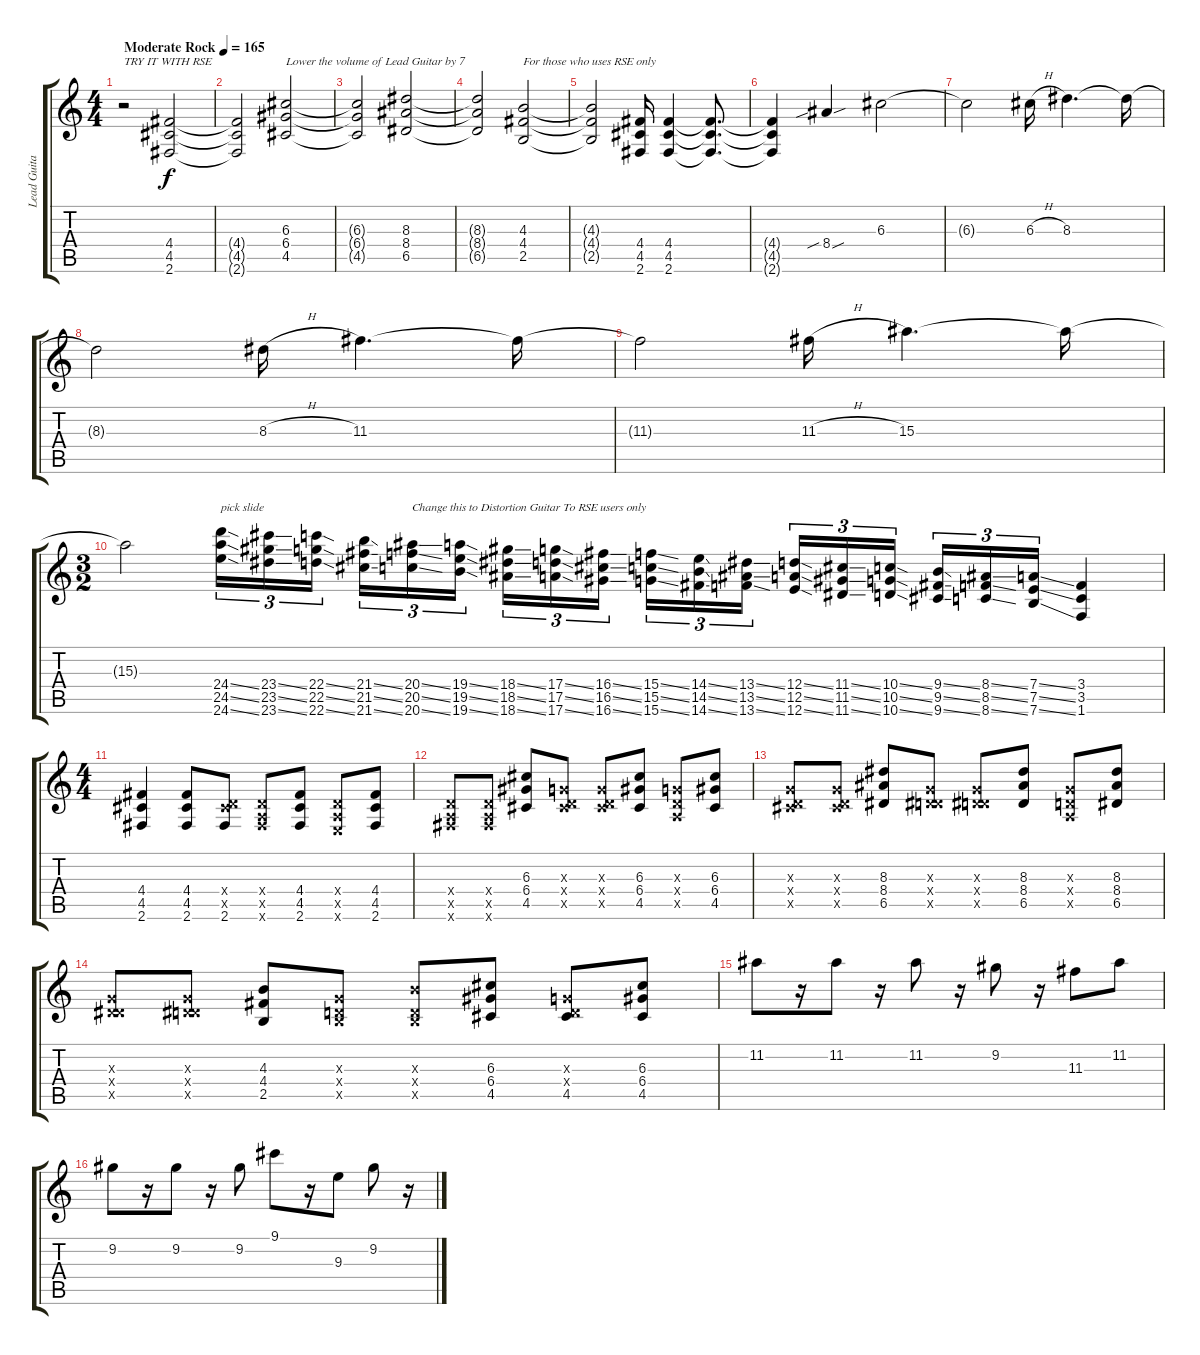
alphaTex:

\track ("Lead Guitar" "Lead Guita") {instrument distortionguitar}
\staff {score tabs}
\tuning (E4 B3 G3 D3 A2 E2) {hide}
\ts (4 4)
\tempo (165 "Moderate Rock")
\clef g2
\ks c
r.2{txt "TRY IT WITH RSE" dy f instrument distortionguitar} (4.4 4.5 2.6).2 |
(4.4{t} 4.5{t} 2.6{t}).2 (6.3 6.4 4.5).2{txt "Lower the volume of Lead Guitar by 7"} |
(6.3{t} 6.4{t} 4.5{t}).2 (8.3 8.4 6.5).2 |
(8.3{t} 8.4{t} 6.5{t}).2 (4.3 4.4 2.5).2{txt "For those who uses RSE only"} |
(4.3{t} 4.4{t} 2.5{t}).2 (4.4 4.5 2.6).16 (4.4 4.5 2.6).4 (4.4{t} 4.5{t} 2.6{t}).8{d} |
(4.4{t} 4.5{t} 2.6{t}).4 8.4{sib sou}.4 6.3.2 |
6.3{t}.2 6.3{h}.16 8.3.4{d} 8.3{t}.16 |
8.3{t}.2 8.3{h}.16 11.3.4{d} 11.3{t}.16 |
11.3{t}.2 11.3{h}.16 15.3.4{d} 15.3{t}.16 |
\ts (3 2)
15.3{t}.2 (24.4{ss} 24.5{ss} 24.6{ss}).16{tu (3 2) txt "pick slide" instrument guitarfretnoise} (23.4{ss} 23.5{ss} 23.6{ss}).16{tu (3 2)} (22.4{ss} 22.5{ss} 22.6{ss}).16{tu (3 2) beam splitsecondary} (21.4{ss} 21.5{ss} 21.6{ss}).16{tu (3 2)} (20.4{ss} 20.5{ss} 20.6{ss}).16{tu (3 2) txt "Change this to Distortion Guitar To RSE users only"} (19.4{ss} 19.5{ss} 19.6{ss}).16{tu (3 2) beam splitsecondary} (18.4{ss} 18.5{ss} 18.6{ss}).16{tu (3 2)} (17.4{ss} 17.5{ss} 17.6{ss}).16{tu (3 2)} (16.4{ss} 16.5{ss} 16.6{ss}).16{tu (3 2) beam splitsecondary} (15.4{ss} 15.5{ss} 15.6{ss}).16{tu (3 2)} (14.4{ss} 14.5{ss} 14.6{ss}).16{tu (3 2)} (13.4{ss} 13.5{ss} 13.6{ss}).16{tu (3 2)} (12.4{ss} 12.5{ss} 12.6{ss}).16{tu (3 2)} (11.4{ss} 11.5{ss} 11.6{ss}).16{tu (3 2)} (10.4{ss} 10.5{ss} 10.6{ss}).16{tu (3 2) beam splitsecondary} (9.4{ss} 9.5{ss} 9.6{ss}).16{tu (3 2)} (8.4{ss} 8.5{ss} 8.6{ss}).16{tu (3 2)} (7.4{ss} 7.5{ss} 7.6{ss}).16{tu (3 2)} (3.4 3.5 1.6).4{instrument distortionguitar} |
\ts (4 4)
(4.4 4.5 2.6).4 (4.4 4.5 2.6).8 (0.4{x} 4.5{x} 2.6).8 (0.4{x} 0.5{x} 2.6{x}).8 (4.4 4.5 2.6).8 (0.4{x} 0.5{x} 0.6{x}).8 (4.4 4.5 2.6).8 |
(0.4{x} 0.5{x} 2.6{x}).8 (0.4{x} 0.5{x} 2.6{x}).8 (6.3 6.4 4.5).8 (0.3{x} 0.4{x} 4.5{x}).8 (0.3{x} 0.4{x} 4.5{x}).8 (6.3 6.4 4.5).8 (0.3{x} 0.4{x} 0.5{x}).8 (6.3 6.4 4.5).8 |
(0.3{x} 0.4{x} 4.5{x}).8 (0.3{x} 0.4{x} 4.5{x}).8 (8.3 8.4 6.5).8 (0.3{x} 0.4{x} 6.5{x}).8 (0.3{x} 0.4{x} 6.5{x}).8 (8.3 8.4 6.5).8 (0.3{x} 0.4{x} 0.5{x}).8 (8.3 8.4 6.5).8 |
(0.3{x} 0.4{x} 6.5{x}).8 (0.3{x} 0.4{x} 6.5{x}).8 (4.3 4.4 2.5).8 (0.3{x} 0.4{x} 2.5{x}).8 (4.3{x} 0.4{x} 2.5{x}).8 (6.3 6.4 4.5).8 (0.3{x} 0.4{x} 4.5).8 (6.3 6.4 4.5).8 |
11.2.8 r.16 11.2.8 r.16 11.2.8 r.16 9.2.8 r.16 11.3.8 11.2.8 |
9.2.8 r.16 9.2.8 r.16 9.2.8 9.1.8 r.16 9.3.8 9.2.8 r.16
